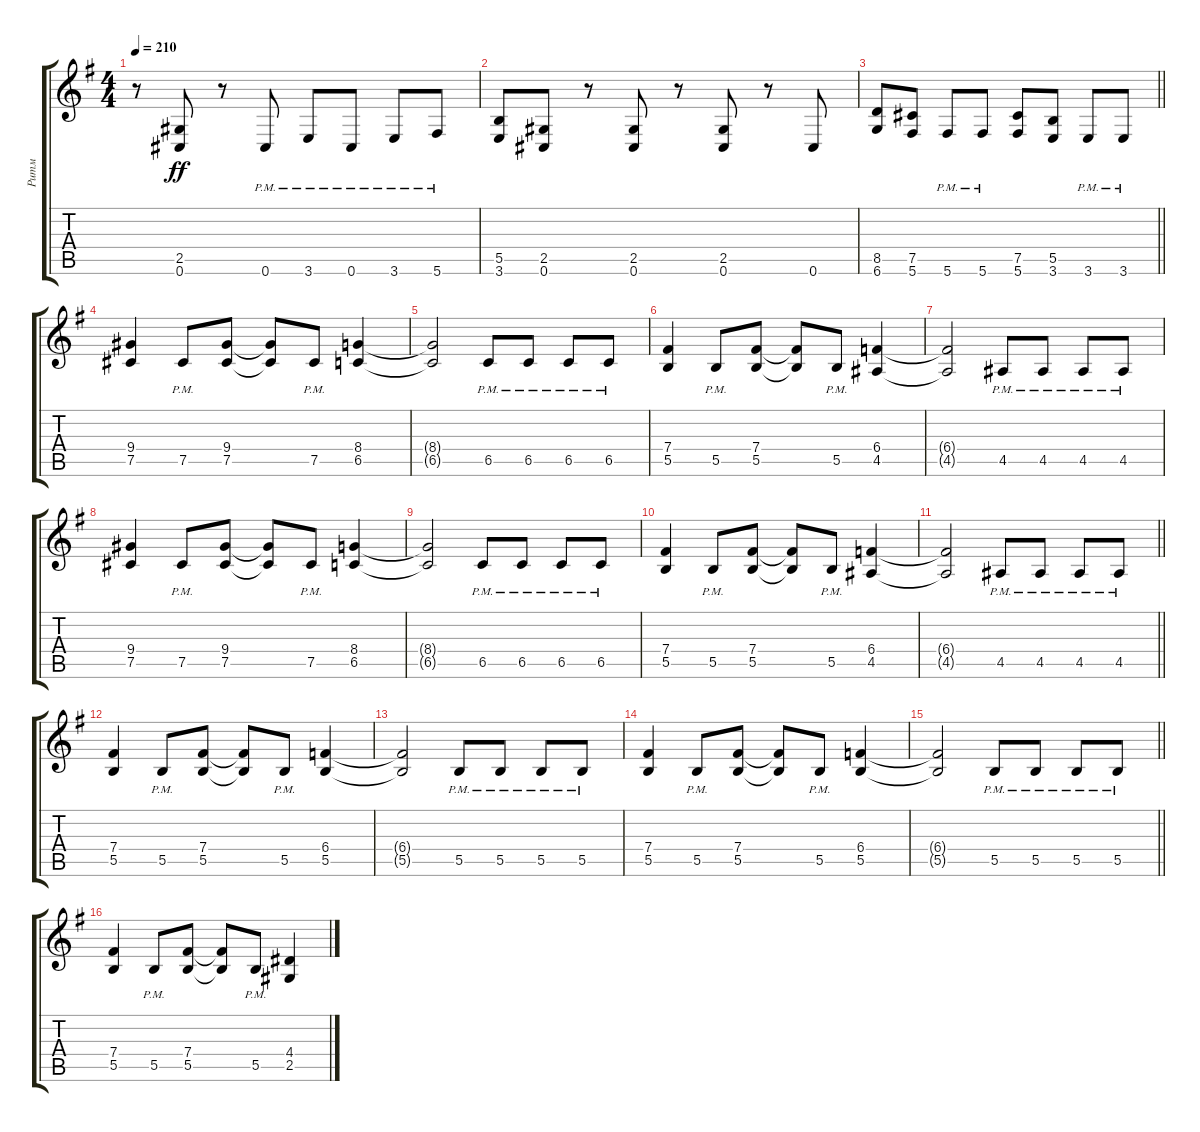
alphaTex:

\track ("Ритм" "Ритм") {instrument distortionguitar}
\staff {score tabs}
\tuning (Db4 Ab3 E3 B2 Gb2 Db2) {hide}
\ts (4 4)
\tempo 210
\clef g2
\ks g
r.8{dy ff} (2.5 0.6).8 r.8 0.6{pm}.8 3.6{pm}.8 0.6{pm}.8 3.6{pm}.8 5.6{pm}.8 |
(5.5 3.6).8 (2.5 0.6).8 r.8 (2.5 0.6).8 r.8 (2.5 0.6).8 r.8 0.6.8 |
\barLineRight lightlight
(8.5 6.6).8 (7.5 5.6).8 5.6{pm}.8 5.6{pm}.8 (7.5 5.6).8 (5.5 3.6).8 3.6{pm}.8 3.6{pm}.8 |
(9.4 7.5).4 7.5{pm}.8 (9.4 7.5).8 (9.4{t} 7.5{t}).8 7.5{pm}.8 (8.4 6.5).4 |
(8.4{t} 6.5{t}).2 6.5{pm}.8 6.5{pm}.8 6.5{pm}.8 6.5{pm}.8 |
(7.4 5.5).4 5.5{pm}.8 (7.4 5.5).8 (7.4{t} 5.5{t}).8 5.5{pm}.8 (6.4 4.5).4 |
(6.4{t} 4.5{t}).2 4.5{pm}.8 4.5{pm}.8 4.5{pm}.8 4.5{pm}.8 |
(9.4 7.5).4 7.5{pm}.8 (9.4 7.5).8 (9.4{t} 7.5{t}).8 7.5{pm}.8 (8.4 6.5).4 |
(8.4{t} 6.5{t}).2 6.5{pm}.8 6.5{pm}.8 6.5{pm}.8 6.5{pm}.8 |
(7.4 5.5).4 5.5{pm}.8 (7.4 5.5).8 (7.4{t} 5.5{t}).8 5.5{pm}.8 (6.4 4.5).4 |
\barLineRight lightlight
(6.4{t} 4.5{t}).2 4.5{pm}.8 4.5{pm}.8 4.5{pm}.8 4.5{pm}.8 |
(7.4 5.5).4 5.5{pm}.8 (7.4 5.5).8 (7.4{t} 5.5{t}).8 5.5{pm}.8 (6.4 5.5).4 |
(6.4{t} 5.5{t}).2 5.5{pm}.8 5.5{pm}.8 5.5{pm}.8 5.5{pm}.8 |
(7.4 5.5).4 5.5{pm}.8 (7.4 5.5).8 (7.4{t} 5.5{t}).8 5.5{pm}.8 (6.4 5.5).4 |
\barLineRight lightlight
(6.4{t} 5.5{t}).2 5.5{pm}.8 5.5{pm}.8 5.5{pm}.8 5.5{pm}.8 |
(7.4 5.5).4 5.5{pm}.8 (7.4 5.5).8 (7.4{t} 5.5{t}).8 5.5{pm}.8 (4.4 2.5).4
